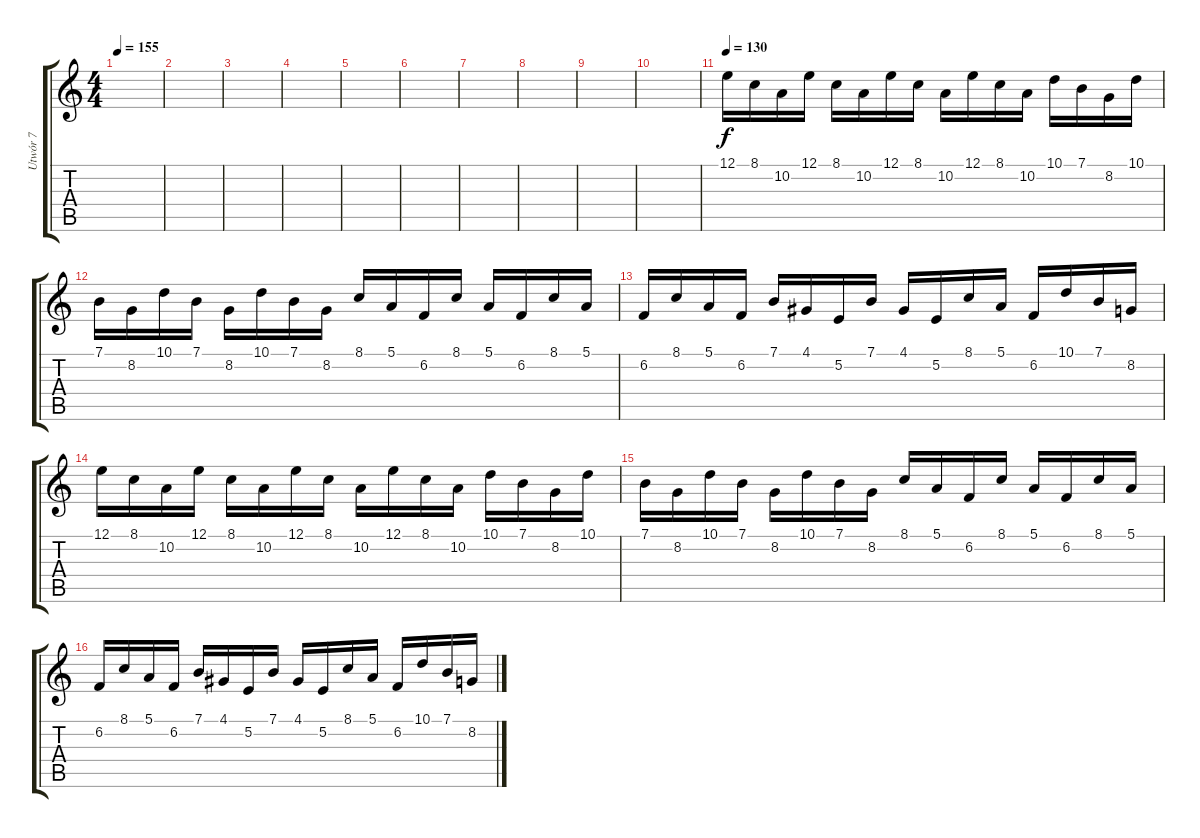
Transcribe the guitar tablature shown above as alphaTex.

\track ("Utwór 7" "Utwór 7") {instrument lead1square}
\staff {score tabs}
\tuning (E4 B3 G3 D3 A2 E2) {hide}
\ts (4 4)
\tempo 155
\clef g2
\ks c
|
|
|
|
|
|
|
|
|
|
\tempo 130
12.1.16 8.1.16 10.2.16 12.1.16 8.1.16 10.2.16 12.1.16 8.1.16 10.2.16 12.1.16 8.1.16 10.2.16 10.1.16 7.1.16 8.2.16 10.1.16 |
7.1.16 8.2.16 10.1.16 7.1.16 8.2.16 10.1.16 7.1.16 8.2.16 8.1.16 5.1.16 6.2.16 8.1.16 5.1.16 6.2.16 8.1.16 5.1.16 |
6.2.16 8.1.16 5.1.16 6.2.16 7.1.16 4.1.16 5.2.16 7.1.16 4.1.16 5.2.16 8.1.16 5.1.16 6.2.16 10.1.16 7.1.16 8.2.16 |
12.1.16 8.1.16 10.2.16 12.1.16 8.1.16 10.2.16 12.1.16 8.1.16 10.2.16 12.1.16 8.1.16 10.2.16 10.1.16 7.1.16 8.2.16 10.1.16 |
7.1.16 8.2.16 10.1.16 7.1.16 8.2.16 10.1.16 7.1.16 8.2.16 8.1.16 5.1.16 6.2.16 8.1.16 5.1.16 6.2.16 8.1.16 5.1.16 |
6.2.16 8.1.16 5.1.16 6.2.16 7.1.16 4.1.16 5.2.16 7.1.16 4.1.16 5.2.16 8.1.16 5.1.16 6.2.16 10.1.16 7.1.16 8.2.16
